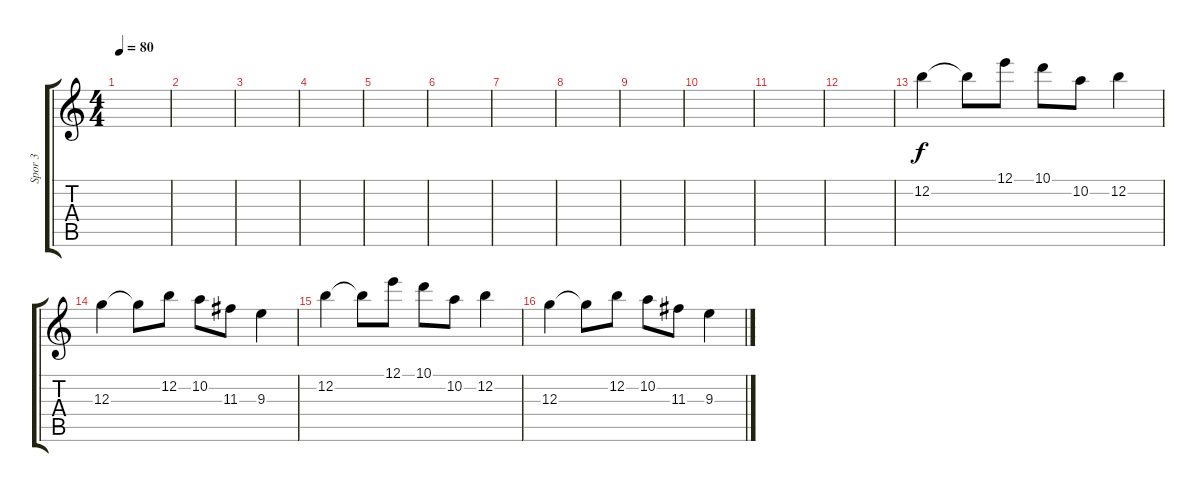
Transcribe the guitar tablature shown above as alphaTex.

\track ("Spor 3" "Spor 3") {instrument acousticguitarsteel}
\staff {score tabs}
\tuning (E4 B3 G3 D3 A2 E2) {hide}
\ts (4 4)
\tempo 80
\clef g2
\ks c
|
|
|
|
|
|
|
|
|
|
|
|
12.2.4 12.2{t}.8 12.1.8 10.1.8 10.2.8 12.2.4 |
12.3.4 12.3{t}.8 12.2.8 10.2.8 11.3.8 9.3.4 |
12.2.4 12.2{t}.8 12.1.8 10.1.8 10.2.8 12.2.4 |
12.3.4 12.3{t}.8 12.2.8 10.2.8 11.3.8 9.3.4
